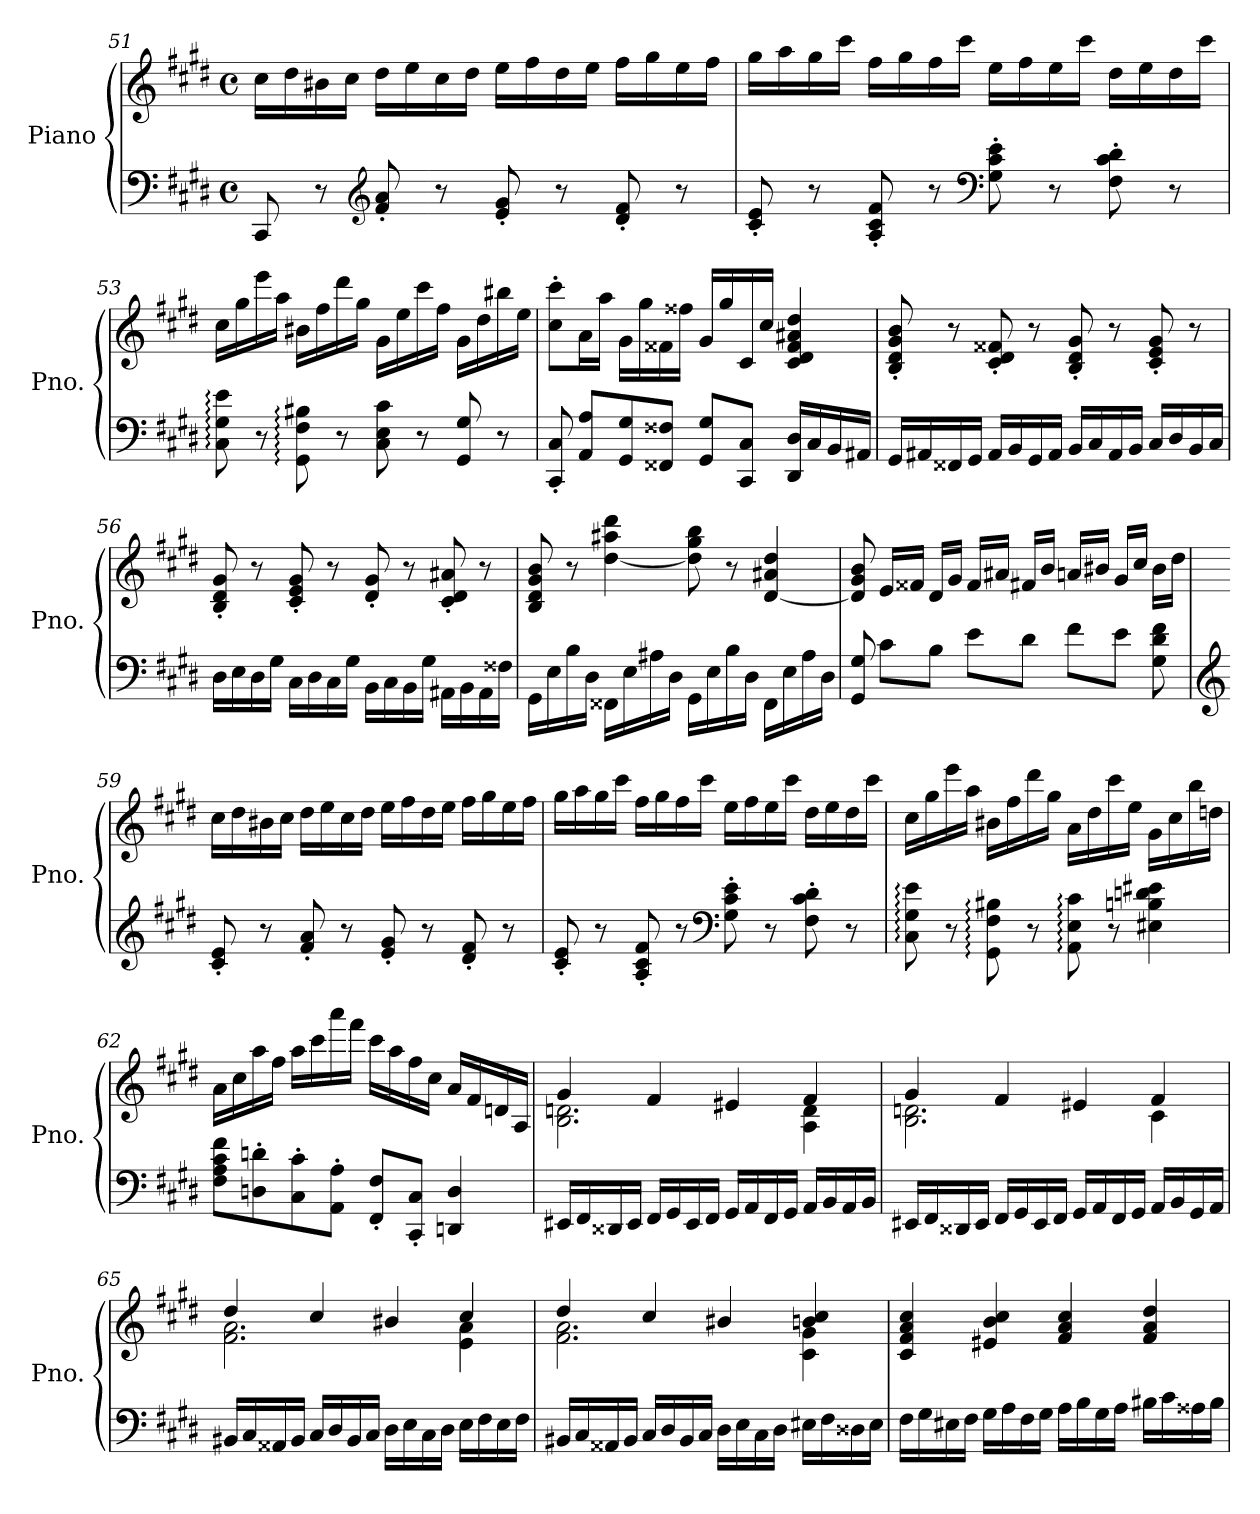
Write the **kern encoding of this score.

**kern	**kern
*part1	*part1
*staff2	*staff1
*I"Piano	*
*I'Pno.	*
*clefF4	*clefG2
*k[f#c#g#d#]	*k[f#c#g#d#]
*M4/4	*M4/4
*met(c)	*met(c)
=51	=51
8CC#/	16cc#\LL
.	16dd#\
8r	16b#X\
.	16cc#\JJ
*clefG2	*
8f#/' 8a/'	16dd#\LL
.	16ee\
8r	16cc#\
.	16dd#\JJ
8e/' 8g#/'	16ee\LL
.	16ff#\
8r	16dd#\
.	16ee\JJ
8d#/' 8f#/'	16ff#\LL
.	16gg#\
8r	16ee\
.	16ff#\JJ
=52	=52
8c#/' 8e/'	16gg#\LL
.	16aa\
8r	16gg#\
.	16ccc#\JJ
8A/' 8c#/' 8f#/'	16ff#\LL
.	16gg#\
8r	16ff#\
.	16ccc#\JJ
*clefF4	*
8G#\' 8c#\' 8e\'	16ee\LL
.	16ff#\
8r	16ee\
.	16ccc#\JJ
8F#\' 8c#\' 8d#\'	16dd#\LL
.	16ee\
8r	16dd#\
.	16ccc#\JJ
!!LO:PB:g=z
=53	=53
8C#\: 8G#\: 8e\:	16cc#\LL
.	16gg#\
8r	16eee\
.	16aa\JJ
8GG#\: 8F#\: 8B#X\:	16b#X\LL
.	16ff#\
8r	16ddd#\
.	16gg#\JJ
8C#\ 8E\ 8c#\	16g#\LL
.	16ee\
8r	16ccc#\
.	16ff#\JJ
8GG#/ 8G#/	16g#\LL
.	16dd#\
8r	16bb#X\
.	16ee\JJ
=54	=54
8CC#/' 8C#/'	8cc#\' 8ccc#\'L
8AA/ 8A/L	16a\L
.	16aa\JJ
8GG#/ 8G#/	16g#\LL
.	16gg#\
8FF##X/ 8F##X/J	16f##X\
.	16ff##X\JJ
8GG#/ 8G#/L	16g#/LL
.	16gg#/
8CC#/ 8C#/J	16c#/
.	16cc#/JJ
16DD#/ 16D#/LL	4c#/ 4d#/ 4f##/ 4a#X/ 4dd#/
16C#/	.
16BB/	.
16AA#X/JJ	.
=55	=55
16GG#/LL	8B/' 8d#/' 8g#/' 8b/'
16AA#X/	.
16FF##X/	8r
16GG#/JJ	.
16AA#/LL	8c#/' 8d#/' 8f##X/'
16BB/	.
16GG#/	8r
16AA#/JJ	.
16BB/LL	8B/' 8d#/' 8g#/'
16C#/	.
16AA#/	8r
16BB/JJ	.
16C#/LL	8c#/' 8e/' 8g#/'
16D#/	.
16BB/	8r
16C#/JJ	.
!!LO:LB:g=z
=56	=56
16D#\LL	8B/' 8d#/' 8g#/'
16E\	.
16D#\	8r
16G#\JJ	.
16C#\LL	8c#/' 8e/' 8g#/'
16D#\	.
16C#\	8r
16G#\JJ	.
16BB\LL	8d#/' 8g#/'
16C#\	.
16BB\	8r
16G#\JJ	.
16AA#X\LL	8c#/' 8d#/' 8a#X/'
16BB\	.
16AA#\	8r
16F##X\JJ	.
=57	=57
16GG#\LL	8B/ 8d#/ 8g#/ 8b/
16E\	.
16B\	8r
16D#\JJ	.
16FF##X\LL	[4dd#\ 4aa#X\ 4ddd#\
16E\	.
16A#X\	.
16D#\JJ	.
16GG#\LL	8dd#\] 8gg#\ 8bb\
16E\	.
16B\	8r
16D#\JJ	.
16FF##\LL	[4d#/ 4a#X/ 4dd#/
16E\	.
16A#\	.
16D#\JJ	.
=58	=58
8GG#/ 8G#/	8d#/] 8g#/ 8b/
8c#\L	16e/LL
.	16f##X/JJ
8B\J	16d#/LL
.	16g#/JJ
8e\L	16f##/LL
.	16a#X/JJ
8d#\J	16f#X/LL
.	16b/JJ
8f#\L	16an/LL
.	16b#X/JJ
8e\J	16g#/LL
.	16cc#/JJ
8G#\ 8d#\ 8f#\	16b#\LL
.	16dd#\JJ
!!LO:LB:g=z
=59	=59
*clefG2	*
8c#/' 8e/'	16cc#\LL
.	16dd#\
8r	16b#X\
.	16cc#\JJ
8f#/' 8a/'	16dd#\LL
.	16ee\
8r	16cc#\
.	16dd#\JJ
8e/' 8g#/'	16ee\LL
.	16ff#\
8r	16dd#\
.	16ee\JJ
8d#/' 8f#/'	16ff#\LL
.	16gg#\
8r	16ee\
.	16ff#\JJ
=60	=60
8c#/' 8e/'	16gg#\LL
.	16aa\
8r	16gg#\
.	16ccc#\JJ
8A/' 8c#/' 8f#/'	16ff#\LL
.	16gg#\
8r	16ff#\
.	16ccc#\JJ
*clefF4	*
8G#\' 8c#\' 8e\'	16ee\LL
.	16ff#\
8r	16ee\
.	16ccc#\JJ
8F#\' 8c#\' 8d#\'	16dd#\LL
.	16ee\
8r	16dd#\
.	16ccc#\JJ
=61	=61
8C#\: 8G#\: 8e\:	16cc#\LL
.	16gg#\
8r	16eee\
.	16aa\JJ
8GG#\: 8F#\: 8B#X\:	16b#X\LL
.	16ff#\
8r	16ddd#\
.	16gg#\JJ
8AA\: 8E\: 8c#\:	16a\LL
.	16dd#\
8r	16ccc#\
.	16ee\JJ
4E#X\ 4Bn\ 4dn\ 4e#X\	16g#\LL
.	16cc#\
.	16bb\
.	16ddn\JJ
!!LO:LB:g=z
=62	=62
8F#\ 8A\ 8c#\ 8f#\L	16a\LL
.	16cc#\
8Dn\' 8dn\'	16aa\
.	16ff#\JJ
8C#\' 8c#\'	16aa\LL
.	16ccc#\
8AA\' 8A\'J	16aaa\
.	16fff#\JJ
8FF#/' 8F#/'L	16ccc#\LL
.	16aa\
8CC#/' 8C#/'J	16ff#\
.	16cc#\JJ
4DDn/ 4D/	16a/LL
.	16f#/
.	16dn/
.	16A/JJ
=63	=63
*	*^
16EE#X/LL	4g#/	2.B\ 2.dn\
16FF#/	.	.
16DD##X/	.	.
16EE#/JJ	.	.
16FF#/LL	4f#/	.
16GG#/	.	.
16EE#/	.	.
16FF#/JJ	.	.
16GG#/LL	4e#X/	.
16AA/	.	.
16FF#/	.	.
16GG#/JJ	.	.
16AA/LL	4f#/	4A\ 4d\
16BB/	.	.
16AA/	.	.
16BB/JJ	.	.
=64	=64	=64
16EE#X/LL	4g#/	2.B\ 2.dn\
16FF#/	.	.
16DD##X/	.	.
16EE#/JJ	.	.
16FF#/LL	4f#/	.
16GG#/	.	.
16EE#/	.	.
16FF#/JJ	.	.
16GG#/LL	4e#X/	.
16AA/	.	.
16FF#/	.	.
16GG#/JJ	.	.
16AA/LL	4f#/	4c#\
16BB/	.	.
16GG#/	.	.
16AA/JJ	.	.
!!LO:LB:g=z	!!
=65	=65	=65
16BB#X/LL	4dd#/	2.f#\ 2.a\
16C#/	.	.
16AA##X/	.	.
16BB#/JJ	.	.
16C#/LL	4cc#/	.
16D#/	.	.
16BB#/	.	.
16C#/JJ	.	.
16D#\LL	4b#X/	.
16E\	.	.
16C#\	.	.
16D#\JJ	.	.
16E\LL	4cc#/	4e\ 4a\
16F#\	.	.
16E\	.	.
16F#\JJ	.	.
=66	=66	=66
16BB#X/LL	4dd#/	2.f#\ 2.a\
16C#/	.	.
16AA##X/	.	.
16BB#/JJ	.	.
16C#/LL	4cc#/	.
16D#/	.	.
16BB#/	.	.
16C#/JJ	.	.
16D#\LL	4b#X/	.
16E\	.	.
16C#\	.	.
16D#\JJ	.	.
16E#X\LL	4bn/ 4cc#/	4c#\ 4g#\
16F#\	.	.
16D##X\	.	.
16E#\JJ	.	.
*	*v	*v
=67	=67
16F#\LL	4c#/ 4f#/ 4a/ 4cc#/
16G#\	.
16E#X\	.
16F#\JJ	.
16G#\LL	4e#X/ 4b/ 4cc#/
16A\	.
16F#\	.
16G#\JJ	.
16A\LL	4f#/ 4a/ 4cc#/
16B\	.
16G#\	.
16A\JJ	.
16B#X\LL	4f#/ 4a/ 4dd#/
16c#\	.
16A##X\	.
16B#\JJ	.
=	=
*-	*-
